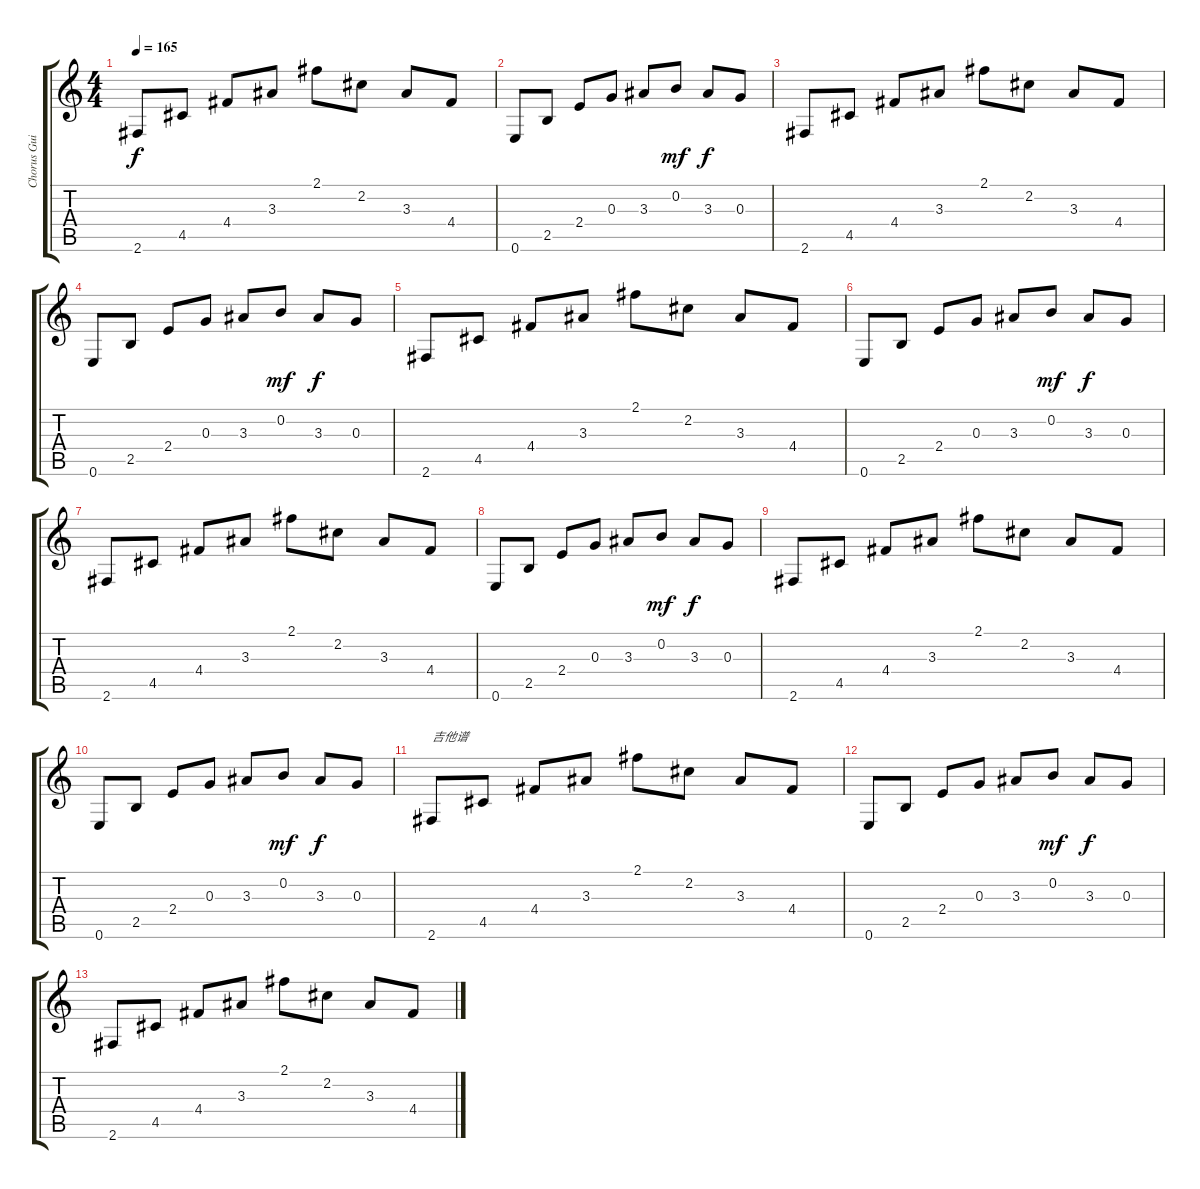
\track ("Chorus Guitar" "Chorus Gui") {instrument electricguitarmuted}
\staff {score tabs}
\tuning (E4 B3 G3 D3 A2 E2) {hide}
\ts (4 4)
\tempo 165
\clef g2
\ks c
2.6.8{dy f} 4.5.8 4.4.8 3.3.8 2.1.8 2.2.8 3.3.8 4.4.8 |
0.6.8 2.5.8 2.4.8 0.3.8 3.3.8 0.2.8{dy mf} 3.3.8{dy f} 0.3.8 |
2.6.8 4.5.8 4.4.8 3.3.8 2.1.8 2.2.8 3.3.8 4.4.8 |
0.6.8 2.5.8 2.4.8 0.3.8 3.3.8 0.2.8{dy mf} 3.3.8{dy f} 0.3.8 |
2.6.8 4.5.8 4.4.8 3.3.8 2.1.8 2.2.8 3.3.8 4.4.8 |
0.6.8 2.5.8 2.4.8 0.3.8 3.3.8 0.2.8{dy mf} 3.3.8{dy f} 0.3.8 |
2.6.8 4.5.8 4.4.8 3.3.8 2.1.8 2.2.8 3.3.8 4.4.8 |
0.6.8 2.5.8 2.4.8 0.3.8 3.3.8 0.2.8{dy mf} 3.3.8{dy f} 0.3.8 |
2.6.8 4.5.8 4.4.8 3.3.8 2.1.8 2.2.8 3.3.8 4.4.8 |
0.6.8{volume 11} 2.5.8{volume 10} 2.4.8{volume 10} 0.3.8{volume 10} 3.3.8{volume 10} 0.2.8{dy mf volume 9} 3.3.8{dy f volume 9} 0.3.8{volume 9} |
2.6.8{txt "吉他谱" volume 8} 4.5.8{volume 8} 4.4.8{volume 8} 3.3.8{volume 8} 2.1.8{volume 7} 2.2.8{volume 7} 3.3.8{volume 7} 4.4.8{volume 6} |
0.6.8{volume 6} 2.5.8{volume 6} 2.4.8{volume 5} 0.3.8{volume 5} 3.3.8{volume 4} 0.2.8{dy mf volume 4} 3.3.8{dy f volume 4} 0.3.8{volume 3} |
2.6.8{volume 3} 4.5.8{volume 2} 4.4.8{volume 2} 3.3.8{volume 2} 2.1.8{volume 2} 2.2.8{volume 1} 3.3.8{volume 1} 4.4.8{volume 0}
